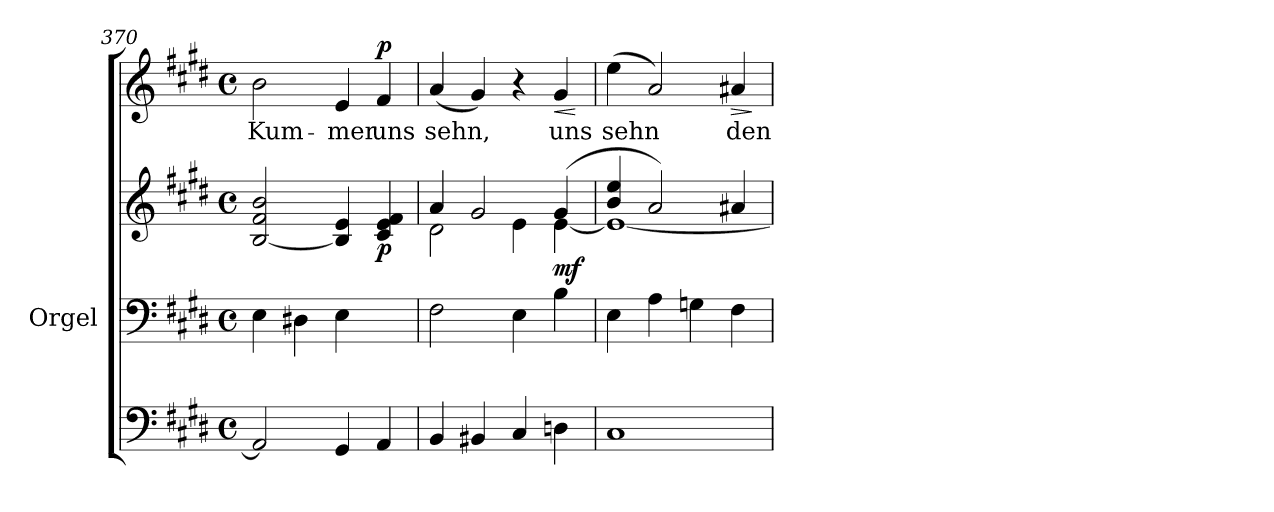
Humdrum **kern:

**kern	**kern	**kern	**dynam	**kern	**text	**dynam
*part3	*part2	*part2	*part2	*part1	*part1	*part1
*staff4	*staff3	*staff2	*staff2/3	*staff1	*staff1	*staff1
*	*I"Orgel	*	*	*	*	*
*	*I'Org.	*	*	*	*	*
*clefF4	*clefF4	*clefG2	*	*clefG2	*	*
*k[f#c#g#d#]	*k[f#c#g#d#]	*k[f#c#g#d#]	*	*k[f#c#g#d#]	*	*
*E:	*E:	*E:	*	*E:	*	*
*M4/4	*M4/4	*M4/4	*	*M4/4	*	*
*met(c)	*met(c)	*met(c)	*	*met(c)	*	*
=370	=370	=370	=370	=370	=370	=370
!	!	!	!	!	!LO:LY:b	!
2AA/]	4E\	[2B/ 2f#/ 2b/	.	2b\	Kum-	.
.	4D#X\	.	.	.	.	.
!	!	!	!	!	!LO:LY:b	!
4GG#/	4E\	4B/] 4e/	.	4e/	-mer	.
!	!	!	!LO:DY:b	!	!LO:LY:b	!LO:DY:a
4AA/	4ryy	4c#/ 4e/ 4f#/	p	4f#/	uns	p
=371	=371	=371	=371	=371	=371	=371
*	*	*^	*	*	*	*
!	!	!	!	!	!	!LO:LY:b	!
4BB/	2F#\	4a/	2d#\	.	(<4a/	sehn,	.
4BB#X/	.	2g#/	.	.	4g#/)	.	.
4C#/	4E\	.	4e\	.	4r	.	.
!	!	!	!	!LO:DY:b	!	!LO:LY:b	!LO:HP:b
4Dn\	4B\	(4g#/	[<4e\	mf	4g#/	uns	<
*	*	*v	*v	*	*	*	*
.	.	.	.	.	.	[
=372	=372	=372	=372	=372	=372	=372
*	*	*^	*	*	*	*
!	!	!	!	!	!	!LO:LY:b	!
1C#	4E\	4b/ 4ee/	1e_	.	(>4ee\	sehn	.
.	4A\	2a/)	.	.	2a/)	.	.
.	4Gn\	.	.	.	.	.	.
!	!	!	!	!	!	!LO:LY:b	!LO:HP:b
.	4F#\	4a#X/	.	.	4a#X/	den	>
*	*	*v	*v	*	*	*	*
.	.	.	.	.	.	]
=	=	=	=	=	=	=
*-	*-	*-	*-	*-	*-	*-
